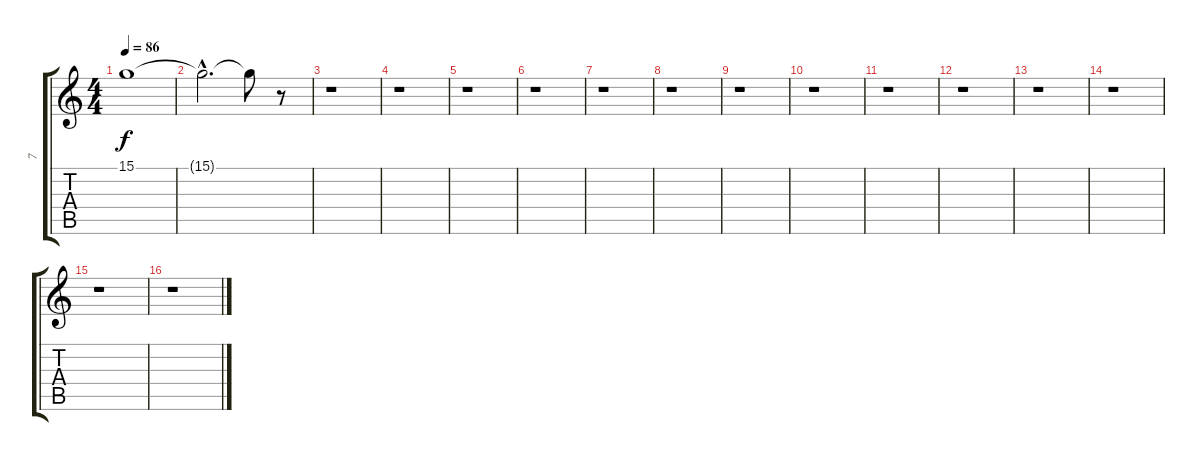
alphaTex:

\track ("7" "7") {instrument stringensemble1}
\staff {score tabs}
\tuning (E4 B3 G3 D3 A2 E2) {hide}
\ts (4 4)
\tempo 86
\clef g2
\ks c
15.1.1{dy f} |
15.1{hac t}.2{d} 15.1{t}.8 r.8 |
r.1 |
r.1 |
r.1 |
r.1 |
r.1 |
r.1 |
r.1 |
r.1 |
r.1 |
r.1 |
r.1 |
r.1 |
r.1 |
r.1
